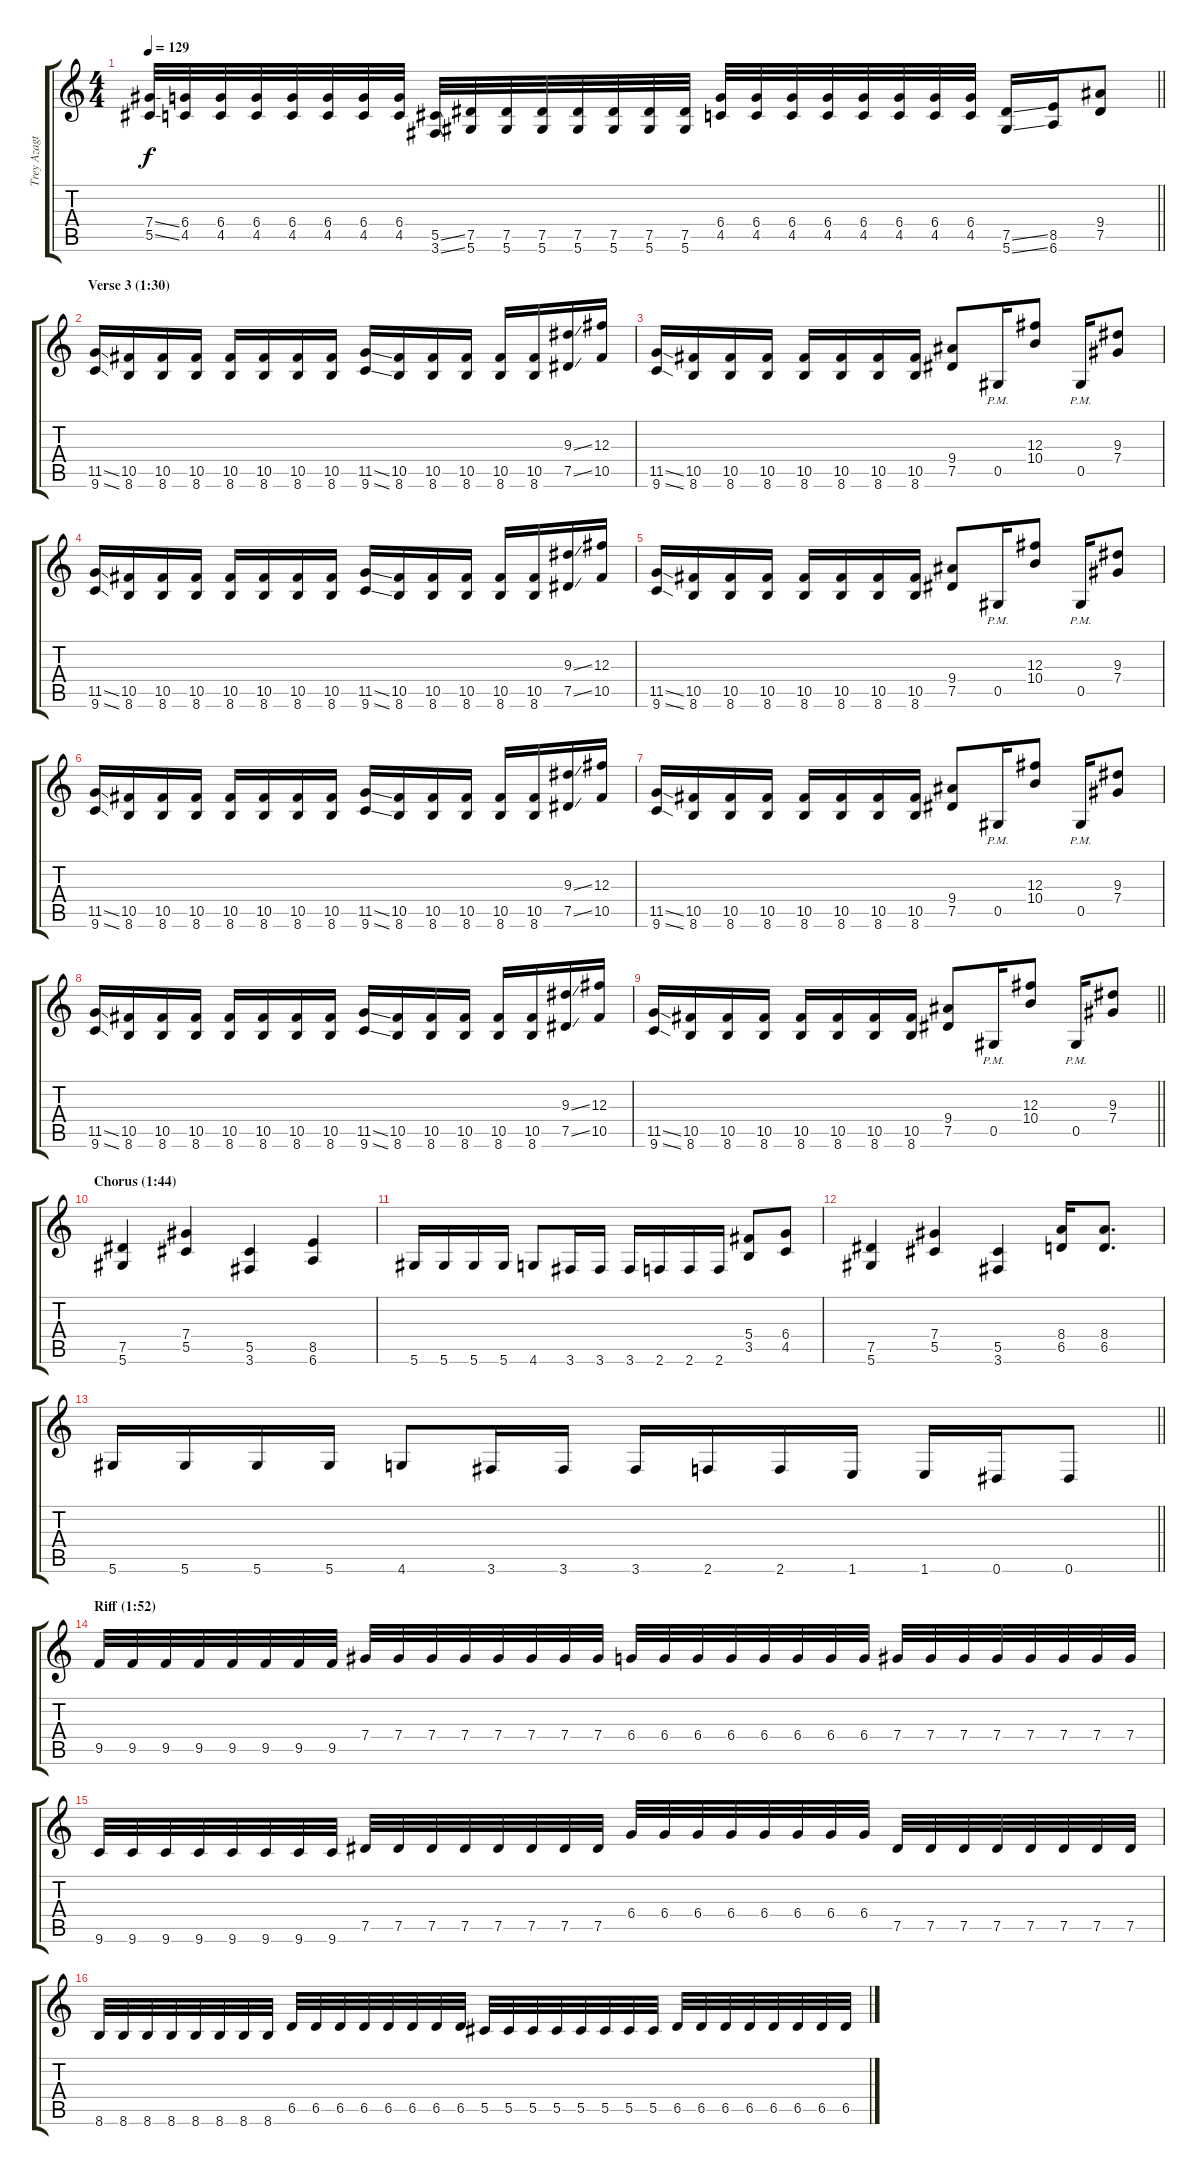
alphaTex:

\track ("Trey Azagthoth " "Trey Azagt") {instrument distortionguitar}
\staff {score tabs}
\tuning (Eb4 Bb3 Gb3 Db3 Ab2 Eb2) {hide}
\ts (4 4)
\tempo 129
\clef g2
\barLineRight lightlight
\ks c
(7.4{ss} 5.5{ss}).32{dy f} (6.4 4.5).32 (6.4 4.5).32 (6.4 4.5).32 (6.4 4.5).32 (6.4 4.5).32 (6.4 4.5).32 (6.4 4.5).32 (5.5{ss} 3.6{ss}).32 (7.5 5.6).32 (7.5 5.6).32 (7.5 5.6).32 (7.5 5.6).32 (7.5 5.6).32 (7.5 5.6).32 (7.5 5.6).32 (6.4 4.5).32 (6.4 4.5).32 (6.4 4.5).32 (6.4 4.5).32 (6.4 4.5).32 (6.4 4.5).32 (6.4 4.5).32 (6.4 4.5).32 (7.5{ss} 5.6{ss}).16 (8.5 6.6).16 (9.4 7.5).8 |
\section ("" "Verse 3 (1:30)")
(11.5{ss} 9.6{ss}).16 (10.5 8.6).16 (10.5 8.6).16 (10.5 8.6).16 (10.5 8.6).16 (10.5 8.6).16 (10.5 8.6).16 (10.5 8.6).16 (11.5{ss} 9.6{ss}).16 (10.5 8.6).16 (10.5 8.6).16 (10.5 8.6).16 (10.5 8.6).16 (10.5 8.6).16 (9.3{ss} 7.5{ss}).16 (12.3 10.5).16 |
(11.5{ss} 9.6{ss}).16 (10.5 8.6).16 (10.5 8.6).16 (10.5 8.6).16 (10.5 8.6).16 (10.5 8.6).16 (10.5 8.6).16 (10.5 8.6).16 (9.4 7.5).8 0.5{pm}.16 (12.3 10.4).8 0.5{pm}.16 (9.3 7.4).8 |
(11.5{ss} 9.6{ss}).16 (10.5 8.6).16 (10.5 8.6).16 (10.5 8.6).16 (10.5 8.6).16 (10.5 8.6).16 (10.5 8.6).16 (10.5 8.6).16 (11.5{ss} 9.6{ss}).16 (10.5 8.6).16 (10.5 8.6).16 (10.5 8.6).16 (10.5 8.6).16 (10.5 8.6).16 (9.3{ss} 7.5{ss}).16 (12.3 10.5).16 |
(11.5{ss} 9.6{ss}).16 (10.5 8.6).16 (10.5 8.6).16 (10.5 8.6).16 (10.5 8.6).16 (10.5 8.6).16 (10.5 8.6).16 (10.5 8.6).16 (9.4 7.5).8 0.5{pm}.16 (12.3 10.4).8 0.5{pm}.16 (9.3 7.4).8 |
(11.5{ss} 9.6{ss}).16 (10.5 8.6).16 (10.5 8.6).16 (10.5 8.6).16 (10.5 8.6).16 (10.5 8.6).16 (10.5 8.6).16 (10.5 8.6).16 (11.5{ss} 9.6{ss}).16 (10.5 8.6).16 (10.5 8.6).16 (10.5 8.6).16 (10.5 8.6).16 (10.5 8.6).16 (9.3{ss} 7.5{ss}).16 (12.3 10.5).16 |
(11.5{ss} 9.6{ss}).16 (10.5 8.6).16 (10.5 8.6).16 (10.5 8.6).16 (10.5 8.6).16 (10.5 8.6).16 (10.5 8.6).16 (10.5 8.6).16 (9.4 7.5).8 0.5{pm}.16 (12.3 10.4).8 0.5{pm}.16 (9.3 7.4).8 |
(11.5{ss} 9.6{ss}).16 (10.5 8.6).16 (10.5 8.6).16 (10.5 8.6).16 (10.5 8.6).16 (10.5 8.6).16 (10.5 8.6).16 (10.5 8.6).16 (11.5{ss} 9.6{ss}).16 (10.5 8.6).16 (10.5 8.6).16 (10.5 8.6).16 (10.5 8.6).16 (10.5 8.6).16 (9.3{ss} 7.5{ss}).16 (12.3 10.5).16 |
\barLineRight lightlight
(11.5{ss} 9.6{ss}).16 (10.5 8.6).16 (10.5 8.6).16 (10.5 8.6).16 (10.5 8.6).16 (10.5 8.6).16 (10.5 8.6).16 (10.5 8.6).16 (9.4 7.5).8 0.5{pm}.16 (12.3 10.4).8 0.5{pm}.16 (9.3 7.4).8 |
\section ("" "Chorus (1:44)")
(7.5 5.6).4 (7.4 5.5).4 (5.5 3.6).4 (8.5 6.6).4 |
5.6.16 5.6.16 5.6.16 5.6.16 4.6.8 3.6.16 3.6.16 3.6.16 2.6.16 2.6.16 2.6.16 (5.4 3.5).8 (6.4 4.5).8 |
(7.5 5.6).4 (7.4 5.5).4 (5.5 3.6).4 (8.4 6.5).16 (8.4 6.5).8{d} |
\barLineRight lightlight
5.6.16 5.6.16 5.6.16 5.6.16 4.6.8 3.6.16 3.6.16 3.6.16 2.6.16 2.6.16 1.6.16 1.6.16 0.6.16 0.6.8 |
\section ("" "Riff (1:52)")
9.5.32 9.5.32 9.5.32 9.5.32 9.5.32 9.5.32 9.5.32 9.5.32 7.4.32 7.4.32 7.4.32 7.4.32 7.4.32 7.4.32 7.4.32 7.4.32 6.4.32 6.4.32 6.4.32 6.4.32 6.4.32 6.4.32 6.4.32 6.4.32 7.4.32 7.4.32 7.4.32 7.4.32 7.4.32 7.4.32 7.4.32 7.4.32 |
9.6.32 9.6.32 9.6.32 9.6.32 9.6.32 9.6.32 9.6.32 9.6.32 7.5.32 7.5.32 7.5.32 7.5.32 7.5.32 7.5.32 7.5.32 7.5.32 6.4.32 6.4.32 6.4.32 6.4.32 6.4.32 6.4.32 6.4.32 6.4.32 7.5.32 7.5.32 7.5.32 7.5.32 7.5.32 7.5.32 7.5.32 7.5.32 |
8.6.32 8.6.32 8.6.32 8.6.32 8.6.32 8.6.32 8.6.32 8.6.32 6.5.32 6.5.32 6.5.32 6.5.32 6.5.32 6.5.32 6.5.32 6.5.32 5.5.32 5.5.32 5.5.32 5.5.32 5.5.32 5.5.32 5.5.32 5.5.32 6.5.32 6.5.32 6.5.32 6.5.32 6.5.32 6.5.32 6.5.32 6.5.32
